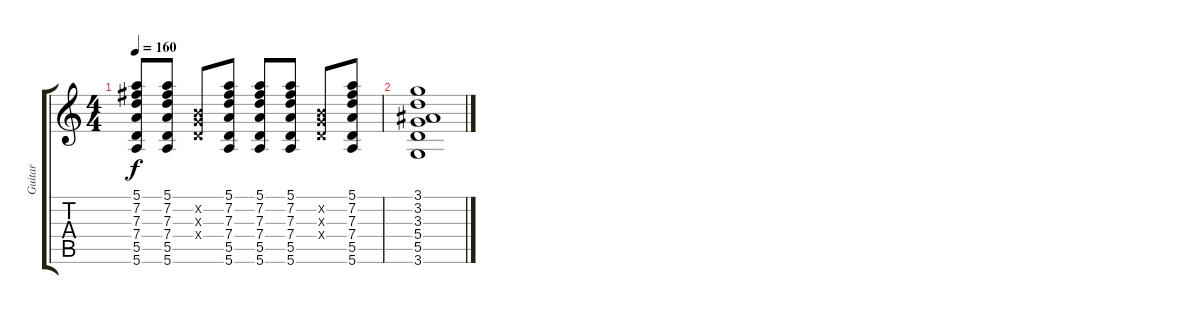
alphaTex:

\track ("Guitar" "Guitar") {instrument electricguitarjazz}
\staff {score tabs}
\tuning (E4 B3 G3 D3 A2 E2) {hide}
\ts (4 4)
\tempo 160
\clef g2
\ks c
(5.1 7.2 7.3 7.4 5.5 5.6).8{dy f} (5.1 7.2 7.3 7.4 5.5 5.6).8 (0.2{x} 0.3{x} 0.4{x}).8 (5.1 7.2 7.3 7.4 5.5 5.6).8 (5.1 7.2 7.3 7.4 5.5 5.6).8 (5.1 7.2 7.3 7.4 5.5 5.6).8 (0.2{x} 0.3{x} 0.4{x}).8 (5.1 7.2 7.3 7.4 5.5 5.6).8 |
(3.1 3.2 3.3 5.4 5.5 3.6).1
